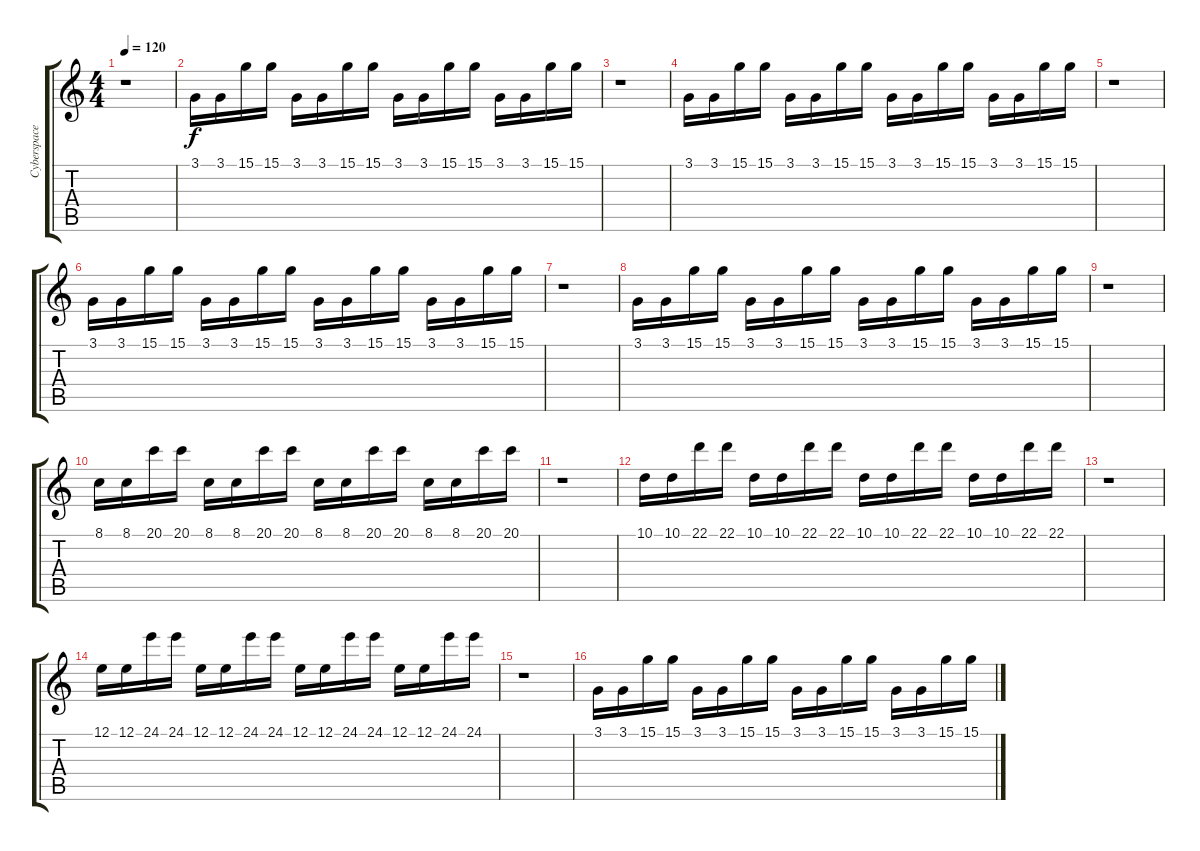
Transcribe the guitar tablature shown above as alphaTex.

\track ("Cyberspace murmur" "Cyberspace") {instrument pad1newage}
\staff {score tabs}
\tuning (E4 B3 G3 D3 A2 E2) {hide}
\ts (4 4)
\tempo 120
\clef g2
\ks c
r.1{dy f instrument pad1newage} |
3.1.16 3.1.16 15.1.16 15.1.16 3.1.16 3.1.16 15.1.16 15.1.16 3.1.16 3.1.16 15.1.16 15.1.16 3.1.16 3.1.16 15.1.16 15.1.16 |
r.1 |
3.1.16 3.1.16 15.1.16 15.1.16 3.1.16 3.1.16 15.1.16 15.1.16 3.1.16 3.1.16 15.1.16 15.1.16 3.1.16 3.1.16 15.1.16 15.1.16 |
r.1 |
3.1.16 3.1.16 15.1.16 15.1.16 3.1.16 3.1.16 15.1.16 15.1.16 3.1.16 3.1.16 15.1.16 15.1.16 3.1.16 3.1.16 15.1.16 15.1.16 |
r.1 |
3.1.16 3.1.16 15.1.16 15.1.16 3.1.16 3.1.16 15.1.16 15.1.16 3.1.16 3.1.16 15.1.16 15.1.16 3.1.16 3.1.16 15.1.16 15.1.16 |
r.1 |
8.1.16 8.1.16 20.1.16 20.1.16 8.1.16 8.1.16 20.1.16 20.1.16 8.1.16 8.1.16 20.1.16 20.1.16 8.1.16 8.1.16 20.1.16 20.1.16 |
r.1 |
10.1.16 10.1.16 22.1.16 22.1.16 10.1.16 10.1.16 22.1.16 22.1.16 10.1.16 10.1.16 22.1.16 22.1.16 10.1.16 10.1.16 22.1.16 22.1.16 |
r.1 |
12.1.16 12.1.16 24.1.16 24.1.16 12.1.16 12.1.16 24.1.16 24.1.16 12.1.16 12.1.16 24.1.16 24.1.16 12.1.16 12.1.16 24.1.16 24.1.16 |
r.1 |
3.1.16 3.1.16 15.1.16 15.1.16 3.1.16 3.1.16 15.1.16 15.1.16 3.1.16 3.1.16 15.1.16 15.1.16 3.1.16 3.1.16 15.1.16 15.1.16
